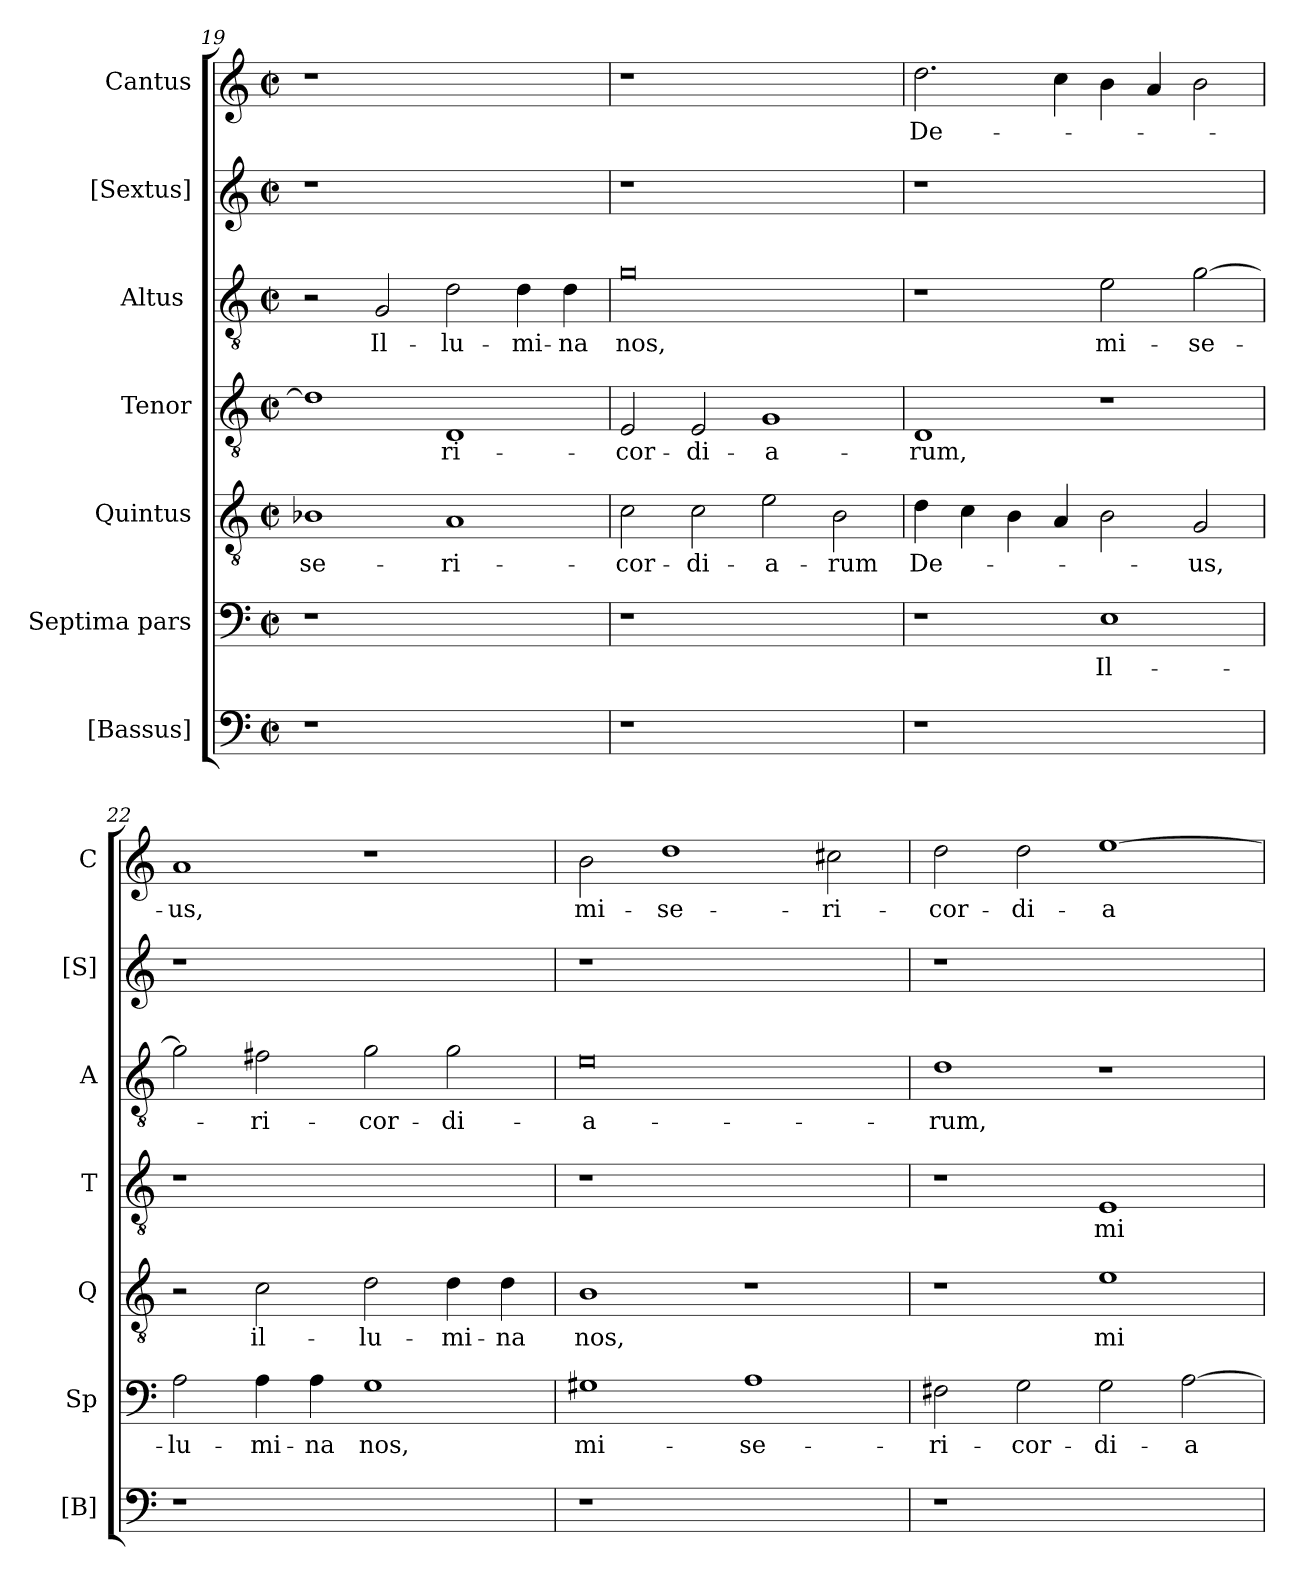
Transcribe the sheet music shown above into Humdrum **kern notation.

**kern	**kern	**text	**kern	**text	**kern	**text	**kern	**text	**kern	**kern	**text
*part7	*part6	*part6	*part5	*part5	*part4	*part4	*part3	*part3	*part2	*part1	*part1
*staff7	*staff6	*staff6	*staff5	*staff5	*staff4	*staff4	*staff3	*staff3	*staff2	*staff1	*staff1
*I"[Bassus]	*I"Septima pars	*	*I"Quintus	*	*I"Tenor	*	*I"Altus 	*	*I"[Sextus]	*I"Cantus	*
*I'[B]	*I'Sp	*	*I'Q	*	*I'T	*	*I'A	*	*I'[S]	*I'C	*
*clefF4	*clefF4	*	*clefGv2	*	*clefGv2	*	*clefGv2	*	*clefG2	*clefG2	*
*k[]	*k[]	*	*k[]	*	*k[]	*	*k[]	*	*k[]	*k[]	*
*C:	*C:	*	*C:	*	*C:	*	*C:	*	*C:	*C:	*
*M2/2	*M2/2	*	*M2/2	*	*M2/2	*	*M2/2	*	*M2/2	*M2/2	*
*met(c|)	*met(c|)	*	*met(c|)	*	*met(c|)	*	*met(c|)	*	*met(c|)	*met(c|)	*
=19	=19	=19	=19	=19	=19	=19	=19	=19	=19	=19	=19
1r	1r	.	1B-X\	-se-	1d\]	.	2r	.	1r	1r	.
.	.	.	.	.	.	.	2G/	Il-	.	.	.
1ryy	1ryy	.	1A/	-ri-	1D/	-ri-	2d\	-lu-	1ryy	1ryy	.
.	.	.	.	.	.	.	4d\	-mi-	.	.	.
.	.	.	.	.	.	.	4d\	-na	.	.	.
=20	=20	=20	=20	=20	=20	=20	=20	=20	=20	=20	=20
1r	1r	.	2c\	-cor-	2E/	-cor-	0g\	nos,	1r	1r	.
.	.	.	2c\	-di-	2E/	-di-	.	.	.	.	.
1ryy	1ryy	.	2e\	-a-	1G/	-a-	.	.	1ryy	1ryy	.
.	.	.	2B\	-rum	.	.	.	.	.	.	.
=21	=21	=21	=21	=21	=21	=21	=21	=21	=21	=21	=21
1r	1r	.	4d\	De-	1D/	-rum,	1r	.	1r	2.dd\	De-
.	.	.	4c\	.	.	.	.	.	.	.	.
.	.	.	4B\	.	.	.	.	.	.	.	.
.	.	.	4A/	.	.	.	.	.	.	4cc\	.
1ryy	1E\	Il-	2B\	.	1r	.	2e\	mi-	1ryy	4b\	.
.	.	.	.	.	.	.	.	.	.	4a/	.
.	.	.	2G/	-us,	.	.	[2g\	-se-	.	2b\	.
=22	=22	=22	=22	=22	=22	=22	=22	=22	=22	=22	=22
1r	2A\	-lu-	2r	.	1r	.	2g\]	.	1r	1a/	-us,
.	4A\	-mi-	2c\	il-	.	.	2f#X\	-ri-	.	.	.
.	4A\	-na	.	.	.	.	.	.	.	.	.
1ryy	1G\	nos,	2d\	-lu-	1ryy	.	2g\	-cor-	1ryy	1r	.
.	.	.	4d\	-mi-	.	.	2g\	-di-	.	.	.
.	.	.	4d\	-na	.	.	.	.	.	.	.
=23	=23	=23	=23	=23	=23	=23	=23	=23	=23	=23	=23
1r	1G#X\	mi-	1B\	nos,	1r	.	0e\	-a-	1r	2b\	mi-
.	.	.	.	.	.	.	.	.	.	1dd\	-se-
1ryy	1A\	-se-	1r	.	1ryy	.	.	.	1ryy	.	.
.	.	.	.	.	.	.	.	.	.	2cc#X\	-ri-
=24	=24	=24	=24	=24	=24	=24	=24	=24	=24	=24	=24
1r	2F#X\	-ri-	1r	.	1r	.	1d\	-rum,	1r	2dd\	-cor-
.	2G\	-cor-	.	.	.	.	.	.	.	2dd\	-di-
1ryy	2G\	-di-	1e\	mi-	1E/	mi-	1r	.	1ryy	[1ee\	-a-
.	[2A\	-a-	.	.	.	.	.	.	.	.	.
=	=	=	=	=	=	=	=	=	=	=	=
*-	*-	*-	*-	*-	*-	*-	*-	*-	*-	*-	*-
